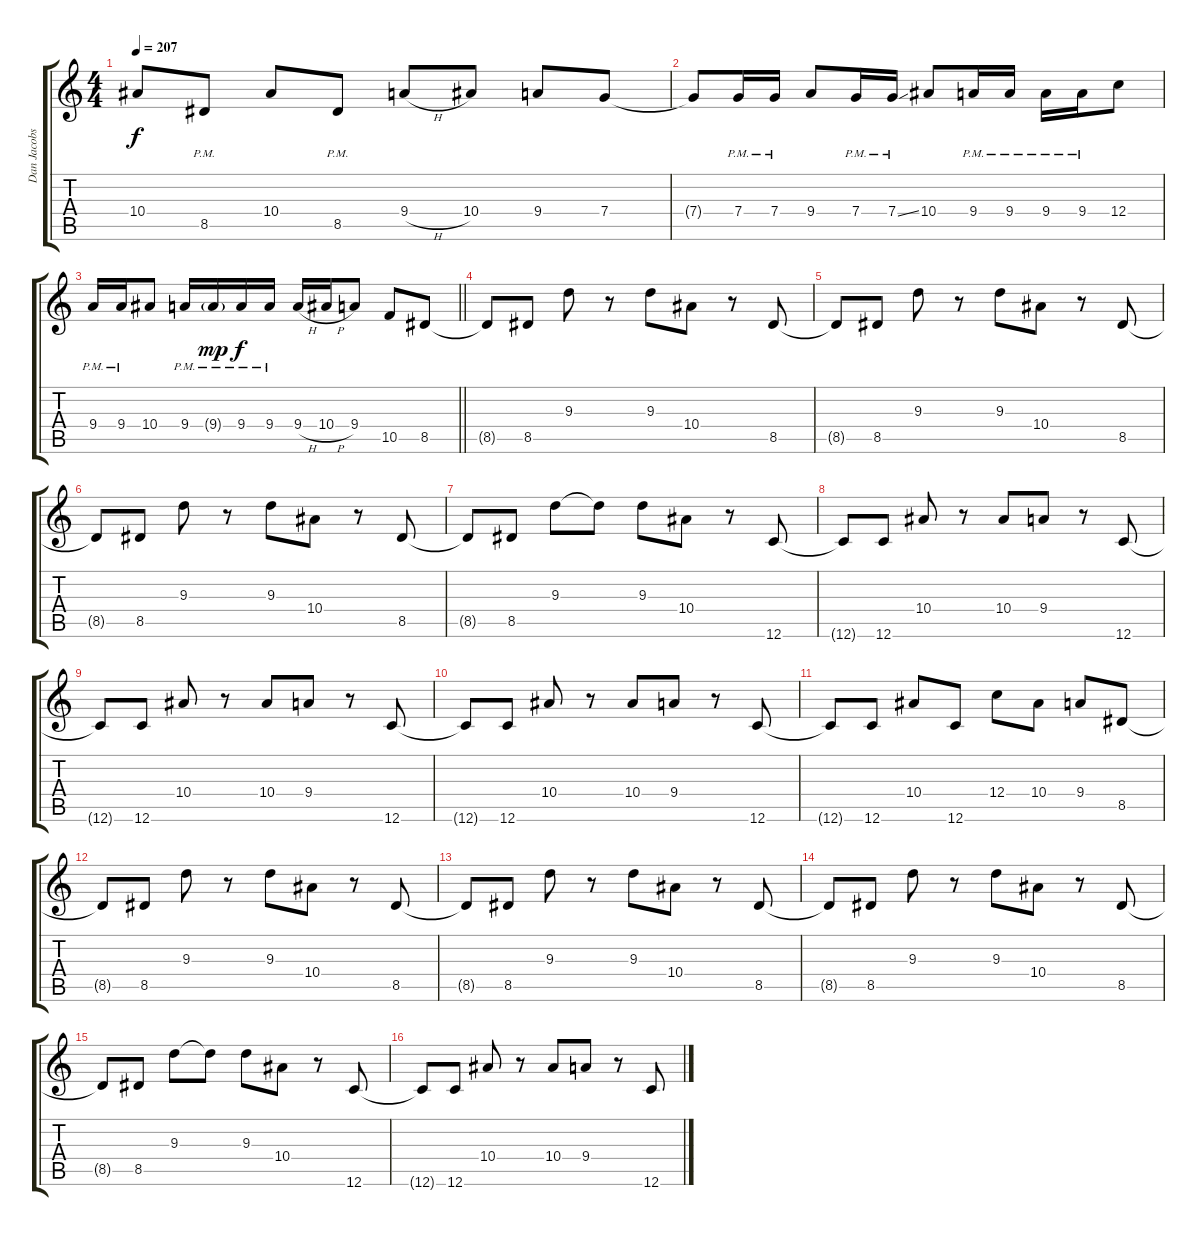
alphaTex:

\track ("Dan Jacobs" "Dan Jacobs") {instrument distortionguitar}
\staff {score tabs}
\tuning (D4 A3 F3 C3 G2 C2) {hide}
\ts (4 4)
\tempo 207
\clef g2
\ks c
10.4{t}.8{dy f} 8.5{pm}.8 10.4.8 8.5{pm}.8 9.4{h}.8 10.4.8 9.4.8 7.4.8 |
7.4{t}.8 7.4{pm}.16 7.4{pm}.16 9.4.8 7.4{pm}.16 7.4{ss pm}.16 10.4.8 9.4{pm}.16 9.4{pm}.16 9.4{pm}.16 9.4{pm}.16 12.4.8 |
\barLineRight lightlight
9.4{pm}.16 9.4{pm}.16 10.4.8 9.4{pm}.16 9.4{g pm}.16{dy mp} 9.4{pm}.16{dy f} 9.4{pm}.16 9.4{h}.16 10.4{h}.16 9.4.8 10.5.8 8.5.8 |
8.5{t}.8 8.5.8 9.3.8 r.8 9.3.8 10.4.8 r.8 8.5.8 |
8.5{t}.8 8.5.8 9.3.8 r.8 9.3.8 10.4.8 r.8 8.5.8 |
8.5{t}.8 8.5.8 9.3.8 r.8 9.3.8 10.4.8 r.8 8.5.8 |
8.5{t}.8 8.5.8 9.3.8 9.3{t}.8 9.3.8 10.4.8 r.8 12.6.8 |
12.6{t}.8 12.6.8 10.4.8 r.8 10.4.8 9.4.8 r.8 12.6.8 |
12.6{t}.8 12.6.8 10.4.8 r.8 10.4.8 9.4.8 r.8 12.6.8 |
12.6{t}.8 12.6.8 10.4.8 r.8 10.4.8 9.4.8 r.8 12.6.8 |
12.6{t}.8 12.6.8 10.4.8 12.6.8 12.4.8 10.4.8 9.4.8 8.5.8 |
8.5{t}.8 8.5.8 9.3.8 r.8 9.3.8 10.4.8 r.8 8.5.8 |
8.5{t}.8 8.5.8 9.3.8 r.8 9.3.8 10.4.8 r.8 8.5.8 |
8.5{t}.8 8.5.8 9.3.8 r.8 9.3.8 10.4.8 r.8 8.5.8 |
8.5{t}.8 8.5.8 9.3.8 9.3{t}.8 9.3.8 10.4.8 r.8 12.6.8 |
12.6{t}.8 12.6.8 10.4.8 r.8 10.4.8 9.4.8 r.8 12.6.8
